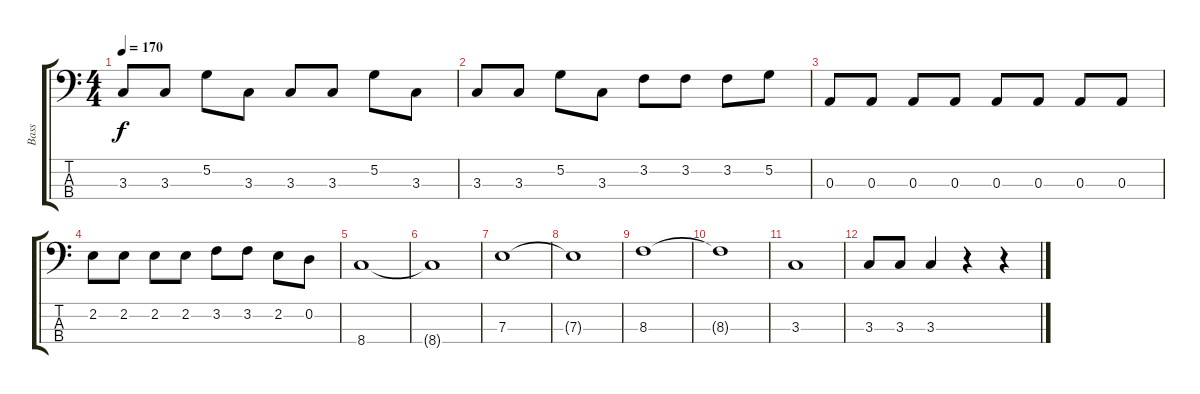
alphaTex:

\track ("Bass" "Bass") {instrument electricbasspick}
\staff {score tabs}
\tuning (G2 D2 A1 E1) {hide}
\ts (4 4)
\tempo 170
\clef f4
\ks c
3.3.8{dy f} 3.3.8 5.2.8 3.3.8 3.3.8 3.3.8 5.2.8 3.3.8 |
3.3.8 3.3.8 5.2.8 3.3.8 3.2.8 3.2.8 3.2.8 5.2.8 |
0.3.8 0.3.8 0.3.8 0.3.8 0.3.8 0.3.8 0.3.8 0.3.8 |
2.2.8 2.2.8 2.2.8 2.2.8 3.2.8 3.2.8 2.2.8 0.2.8 |
8.4.1 |
8.4{t}.1 |
7.3.1 |
7.3{t}.1 |
8.3.1 |
8.3{t}.1 |
3.3.1 |
3.3.8 3.3.8 3.3.4 r.4 r.4
